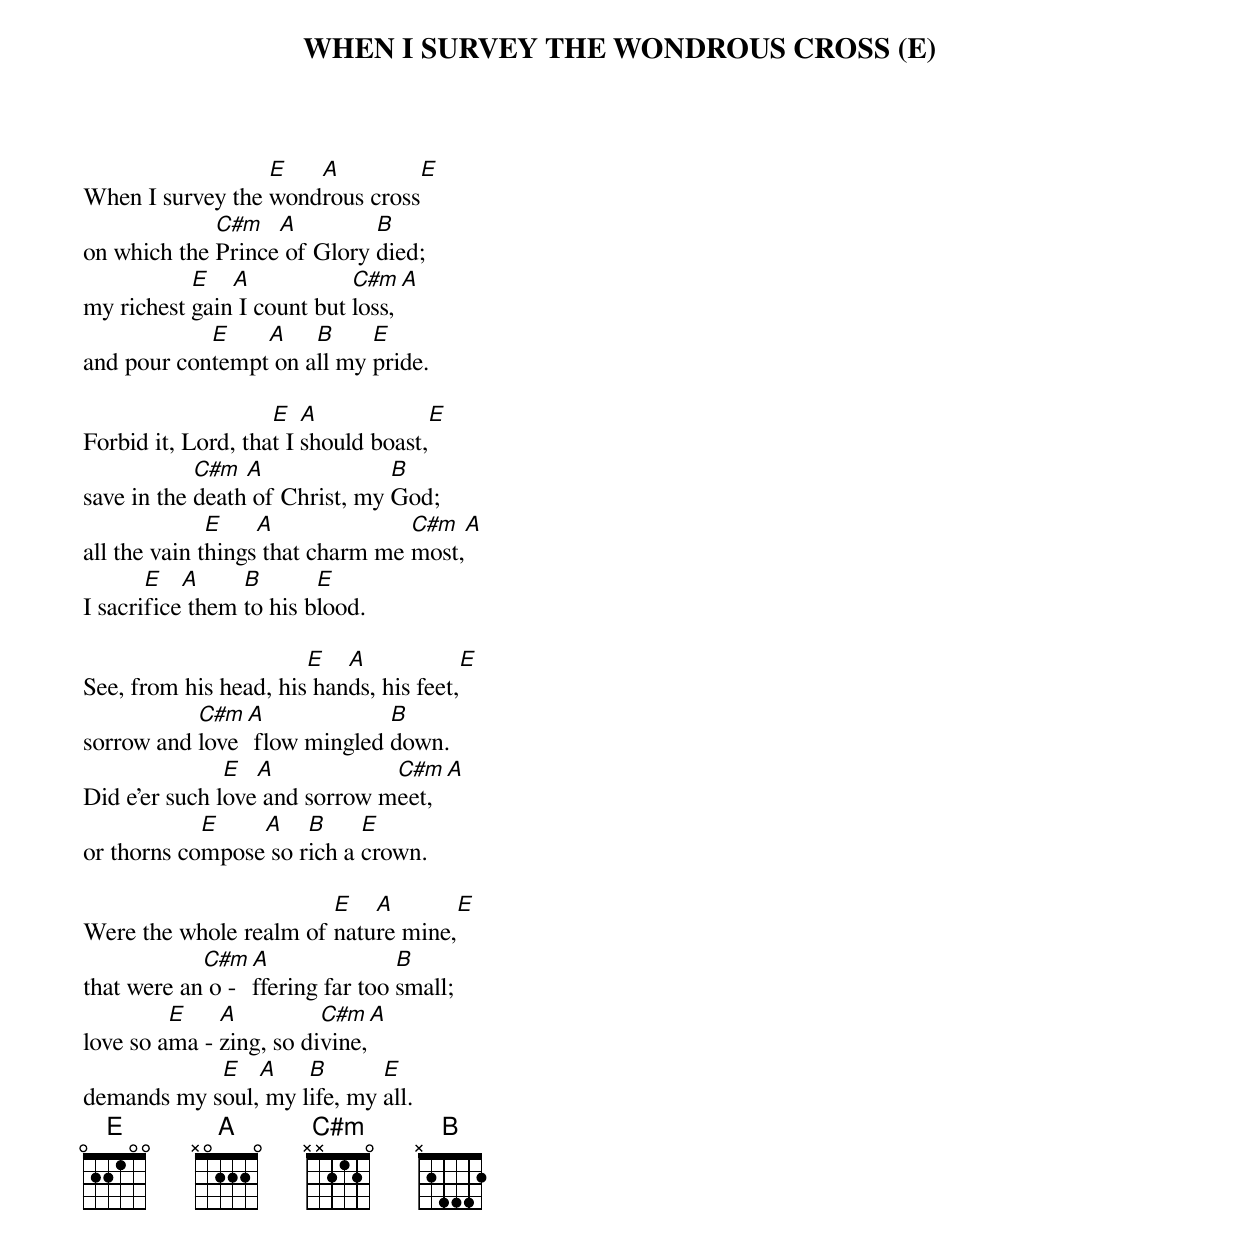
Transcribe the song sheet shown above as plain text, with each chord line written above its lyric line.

WHEN I SURVEY THE WONDROUS CROSS (E)

		  E   A            E
When I survey the wondrous cross
             C#m   A         B
on which the Prince of Glory died;
           E   A            C#m    A
my richest gain I count but loss,
            E    A    B     E
and pour contempt on all my pride.

		    E   A              E
Forbid it, Lord, that I should boast,
            C#m  A              B
save in the death of Christ, my God;
              E    A              C#m    A
all the vain things that charm me most,
       E   A     B       E
I sacrifice them to his blood.

		       E   A               E
See, from his head, his hands, his feet,
           C#m A             B
sorrow and love flow mingled down.
               E  A            C#m    A
Did e'er such love and sorrow meet,
            E    A    B     E
or thorns compose so rich a crown.

		        E   A           E
Were the whole realm of nature mine,
            C#m  A               B
that were an o - ffering far too small;
         E    A          C#m    A
love so ama - zing, so divine,
            E   A    B       E
demands my soul, my life, my all.
